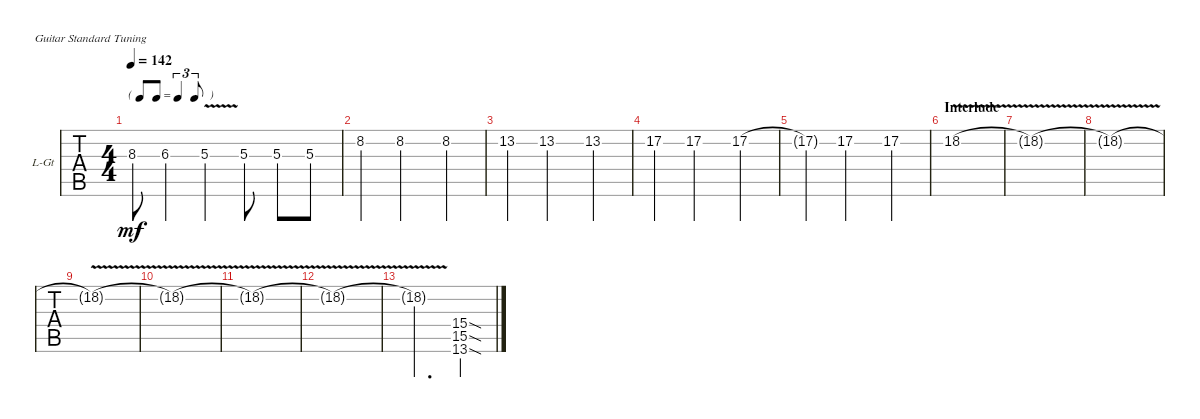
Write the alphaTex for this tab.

\defaultSystemsLayout 4
\bracketExtendMode groupsimilarinstruments
\firstSystemTrackNameOrientation horizontal
\otherSystemsTrackNameOrientation horizontal
\track ("Lead Guitar (Billi Joe)" "L-Gt") {instrument distortionguitar}
\staff {tabs}
\tuning (E4 B3 G3 D3 A2 E2)
\ts (4 4)
\tf triplet8th
\tempo 142
\clef g2
\ks c
8.3.8{dy mf} 6.3.4 5.3{v}.4 5.3.8 5.3.8 5.3.8 |
8.2.4 8.2.2 8.2.4 |
13.2.4 13.2.2 13.2.4 |
17.2.4 17.2.2 17.2.4 |
17.2{t}.4 17.2.2 17.2.4 |
\section ("" "Interlude")
18.2{v}.1 |
18.2{v t}.1 |
18.2{v t}.1 |
18.2{v t}.1 |
18.2{v t}.1 |
18.2{v t}.1 |
18.2{v t}.1 |
18.2{v t}.2{d} (13.6{sod} 15.5{sod} 15.4{sod}).4
